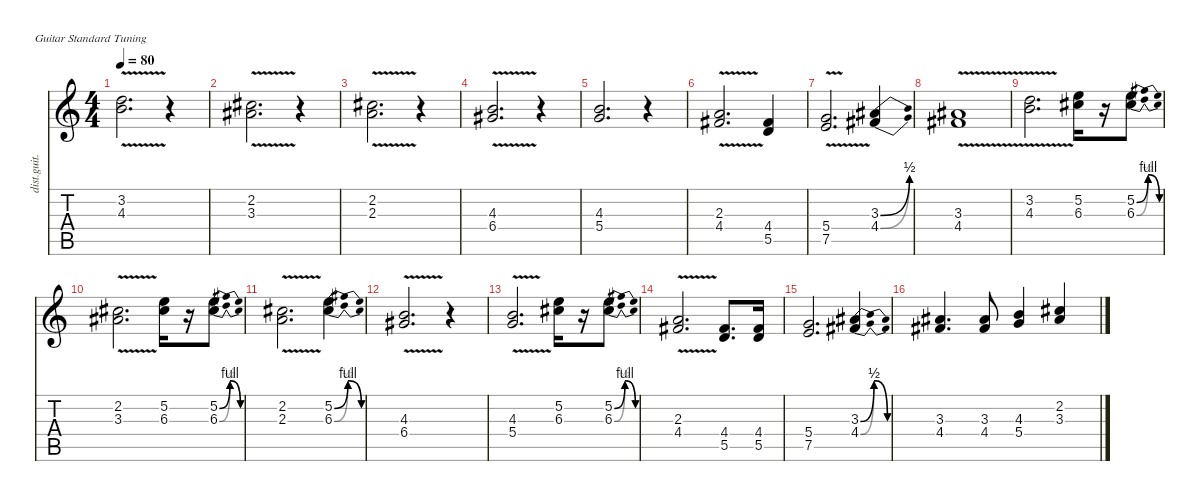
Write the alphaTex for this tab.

\defaultSystemsLayout 4
\hideDynamics
\bracketExtendMode nobrackets
\track ("Electric guitars 5, 6" "dist.guit.") {instrument distortionguitar}
\staff {score tabs}
\tuning (E4 B3 G3 D3 A2 E2)
\ts (4 4)
\tempo 80
\clef g2
\ks c
(3.2{v} 4.3{v}).2{d dy f beam Down} r.4{beam Down} |
(2.2{v acc #} 3.3{v acc #}).2{d beam Down} r.4{beam Down} |
(2.2{v acc #} 2.3{v}).2{d beam Down} r.4{beam Down} |
(4.3{v} 6.4{v acc #}).2{d beam Up} r.4{beam Down} |
(4.3 5.4).2{d beam Up} r.4{beam Down} |
(2.3{v} 4.4{v acc #}).2{d beam Up} (4.4{acc #} 5.5).4{beam Up} |
(5.4{v} 7.5{v}).2{d beam Up} (3.3{be (bend 0 0 30 2) acc #} 4.4{be (bend 0 0 30 2) acc #}).4{beam Up} |
(3.3{v acc #} 4.4{v acc #}).1{beam Up} |
(3.2{v} 4.3{v}).2{d beam Down} (5.2 6.3{acc #}).16{beam Down} r.16{beam Down} (5.2{be (bendrelease 0 0 15 4 30 4 45 0)} 6.3{be (bendrelease 0 0 15 2 30 2 45 0) acc #}).8{beam Down} |
(2.2{v acc #} 3.3{v acc #}).2{d beam Down} (5.2 6.3{acc #}).16{beam Down} r.16{beam Down} (5.2{be (bendrelease 0 0 15 4 30 4 45 0)} 6.3{be (bendrelease 0 0 15 2 30 2 45 0) acc #}).8{beam Down} |
(2.2{v acc #} 2.3{v}).2{d beam Down} (5.2{be (bendrelease 0 0 15 4 30 4 45 0)} 6.3{be (bendrelease 0 0 15 2 30 2 45 0) acc #}).4{beam Down} |
(4.3{v} 6.4{v acc #}).2{d beam Up} r.4{beam Down} |
(4.3{v} 5.4{v}).2{d beam Up} (5.2 6.3{acc #}).16{beam Down} r.16{beam Down} (5.2{be (bendrelease 0 0 15 4 30 4 45 0)} 6.3{be (bendrelease 0 0 15 2 30 2 45 0) acc #}).8{beam Down} |
(2.3{v} 4.4{v acc #}).2{d beam Up} (4.4{acc #} 5.5).8{d beam Up} (4.4{acc #} 5.5).16{beam Up} |
(5.4 7.5).2{d beam Up} (3.3{be (bendrelease 0 0 15 2 30 2 45 0) acc #} 4.4{be (bendrelease 0 0 15 2 30 2 45 0) acc #}).4{beam Up} |
(3.3{acc #} 4.4{acc #}).4{d beam Up} (3.3{acc #} 4.4{acc #}).8{beam Up} (4.3 5.4).4{beam Up} (2.2{acc #} 3.3{acc #}).4{beam Up}
